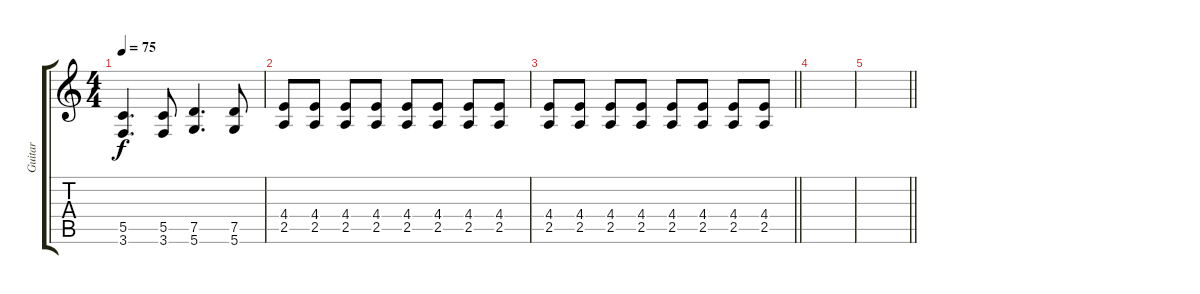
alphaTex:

\track ("Guitar" "Guitar") {instrument distortionguitar}
\staff {score tabs}
\tuning (D4 A3 F3 C3 G2 D2) {hide}
\ts (4 4)
\tempo 75
\clef g2
\ks c
(5.5 3.6).4{d dy f} (5.5 3.6).8 (7.5 5.6).4{d} (7.5 5.6).8 |
(4.4 2.5).8 (4.4 2.5).8 (4.4 2.5).8 (4.4 2.5).8 (4.4 2.5).8 (4.4 2.5).8 (4.4 2.5).8 (4.4 2.5).8 |
\barLineRight lightlight
(4.4 2.5).8 (4.4 2.5).8 (4.4 2.5).8 (4.4 2.5).8 (4.4 2.5).8 (4.4 2.5).8 (4.4 2.5).8 (4.4 2.5).8 |
|
\barLineRight lightlight
